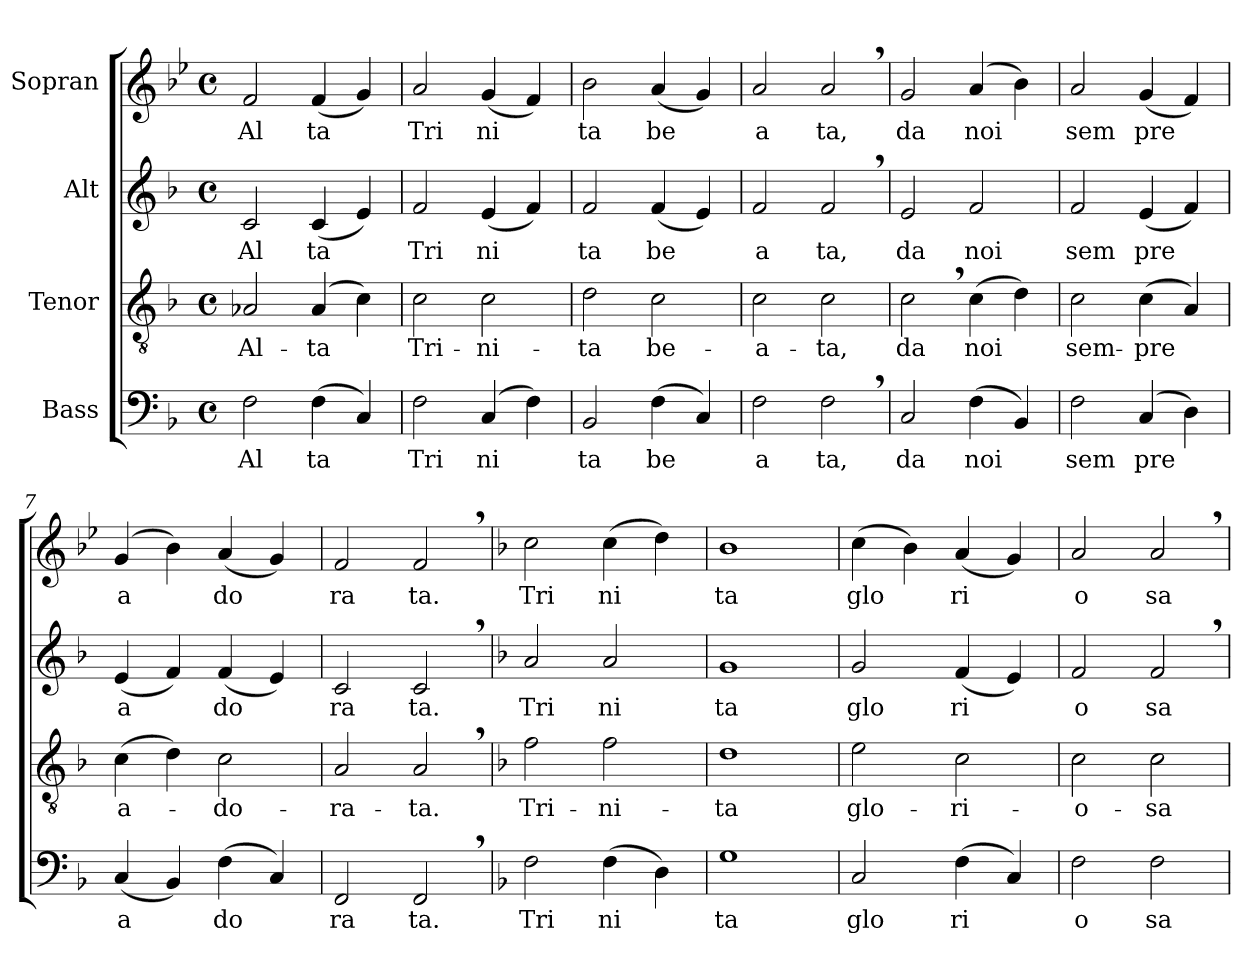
**kern	**text	**kern	**text	**kern	**text	**kern	**text
*part4	*part4	*part3	*part3	*part2	*part2	*part1	*part1
*staff4	*staff4	*staff3	*staff3	*staff2	*staff2	*staff1	*staff1
*I"Bass	*	*I"Tenor	*	*I"Alt	*	*I"Sopran	*
*clefF4	*	*clefGv2	*	*clefG2	*	*clefG2	*
*ITrd-3c-5	*	*ITrd-3c-5	*	*ITrd-3c-5	*	*	*
*k[b-e-]	*	*k[b-e-]	*	*k[b-e-]	*	*k[b-e-]	*
*B-:	*	*B-:	*	*B-:	*	*B-:	*
*M4/4	*	*M4/4	*	*M4/4	*	*M4/4	*
*met(c)	*	*met(c)	*	*met(c)	*	*met(c)	*
=1	=1	=1	=1	=1	=1	=1	=1
!	!LO:LY:b	!	!LO:LY:b	!	!LO:LY:b	!	!LO:LY:b
2B-\	Al	2d-X/	Al-	2f/	Al	2f/	Al
!	!LO:LY:b	!	!LO:LY:b	!	!LO:LY:b	!	!LO:LY:b
(>4B-\	ta	(>4d-/	-ta	(<4f/	ta	(<4f/	ta
4F/)	.	4f\)	.	4a/)	.	4g/)	.
=2	=2	=2	=2	=2	=2	=2	=2
!	!LO:LY:b	!	!LO:LY:b	!	!LO:LY:b	!	!LO:LY:b
2B-\	Tri	2f\	Tri-	2b-/	Tri	2a/	Tri
!	!LO:LY:b	!	!LO:LY:b	!	!LO:LY:b	!	!LO:LY:b
(>4F/	ni	2f\	-ni-	(<4a/	ni	(<4g/	ni
4B-\)	.	.	.	4b-/)	.	4f/)	.
=3	=3	=3	=3	=3	=3	=3	=3
!	!LO:LY:b	!	!LO:LY:b	!	!LO:LY:b	!	!LO:LY:b
2E-/	ta	2g\	-ta	2b-/	ta	2b-\	ta
!	!LO:LY:b	!	!LO:LY:b	!	!LO:LY:b	!	!LO:LY:b
(>4B-\	be	2f\	be-	(<4b-/	be	(<4a/	be
4F/)	.	.	.	4a/)	.	4g/)	.
=4	=4	=4	=4	=4	=4	=4	=4
!	!LO:LY:b	!	!LO:LY:b	!	!LO:LY:b	!	!LO:LY:b
2B-\	a	2f\	-a-	2b-/	a	2a/	a
!	!LO:LY:b	!	!LO:LY:b	!	!LO:LY:b	!	!LO:LY:b
2B-,>\	ta,	2f\	-ta,	2b-,>/	ta,	2a,>/	ta,
=5	=5	=5	=5	=5	=5	=5	=5
!	!LO:LY:b	!	!LO:LY:b	!	!LO:LY:b	!	!LO:LY:b
2F/	da	2f,>\	da	2a/	da	2g/	da
!	!LO:LY:b	!	!LO:LY:b	!	!LO:LY:b	!	!LO:LY:b
(>4B-\	noi	(>4f\	noi	2b-/	noi	(>4a/	noi
4E-/)	.	4g\)	.	.	.	4b-\)	.
=6	=6	=6	=6	=6	=6	=6	=6
!	!LO:LY:b	!	!LO:LY:b	!	!LO:LY:b	!	!LO:LY:b
2B-\	sem	2f\	sem-	2b-/	sem	2a/	sem
!	!LO:LY:b	!	!LO:LY:b	!	!LO:LY:b	!	!LO:LY:b
(>4F/	pre	(>4f\	-pre	(<4a/	pre	(<4g/	pre
4G\)	.	4d/)	.	4b-/)	.	4f/)	.
=7	=7	=7	=7	=7	=7	=7	=7
!	!LO:LY:b	!	!LO:LY:b	!	!LO:LY:b	!	!LO:LY:b
(<4F/	a	(>4f\	a-	(<4a/	a	(>4g/	a
4E-/)	.	4g\)	.	4b-/)	.	4b-\)	.
!	!LO:LY:b	!	!LO:LY:b	!	!LO:LY:b	!	!LO:LY:b
(>4B-\	do	2f\	-do-	(<4b-/	do	(<4a/	do
4F/)	.	.	.	4a/)	.	4g/)	.
=8	=8	=8	=8	=8	=8	=8	=8
!	!LO:LY:b	!	!LO:LY:b	!	!LO:LY:b	!	!LO:LY:b
2BB-/	ra	2d/	-ra-	2f/	ra	2f/	ra
!	!LO:LY:b	!	!LO:LY:b	!	!LO:LY:b	!	!LO:LY:b
2BB-,>/	ta.	2d,>/	-ta.	2f,>/	ta.	2f,>/	ta.
!!LO:LB:g=z
=9	=9	=9	=9	=9	=9	=9	=9
*	*	*	*	*	*	*k[b-]	*
*	*	*	*	*	*	*F:	*
!	!LO:LY:b	!	!LO:LY:b	!	!LO:LY:b	!	!LO:LY:b
2B-\	Tri	2b-\	Tri-	2dd/	Tri	2cc\	Tri
!	!LO:LY:b	!	!LO:LY:b	!	!LO:LY:b	!	!LO:LY:b
(>4B-\	ni	2b-\	-ni-	2dd/	ni	(>4cc\	ni
4G\)	.	.	.	.	.	4dd\)	.
=10	=10	=10	=10	=10	=10	=10	=10
!	!LO:LY:b	!	!LO:LY:b	!	!LO:LY:b	!	!LO:LY:b
1c	ta	1g	-ta	1cc	ta	1b-	ta
=11	=11	=11	=11	=11	=11	=11	=11
!	!LO:LY:b	!	!LO:LY:b	!	!LO:LY:b	!	!LO:LY:b
2F/	glo	2a\	glo-	2cc/	glo	(>4cc\	glo
.	.	.	.	.	.	4b-\)	.
!	!LO:LY:b	!	!LO:LY:b	!	!LO:LY:b	!	!LO:LY:b
(>4B-\	ri	2f\	-ri-	(<4b-/	ri	(<4a/	ri
4F/)	.	.	.	4a/)	.	4g/)	.
=12	=12	=12	=12	=12	=12	=12	=12
!	!LO:LY:b	!	!LO:LY:b	!	!LO:LY:b	!	!LO:LY:b
2B-\	o	2f\	-o-	2b-/	o	2a/	o
!	!LO:LY:b	!	!LO:LY:b	!	!LO:LY:b	!	!LO:LY:b
2B-\	sa	2f\	-sa	2b-,>/	sa	2a,>/	sa
=	=	=	=	=	=	=	=
*-	*-	*-	*-	*-	*-	*-	*-
